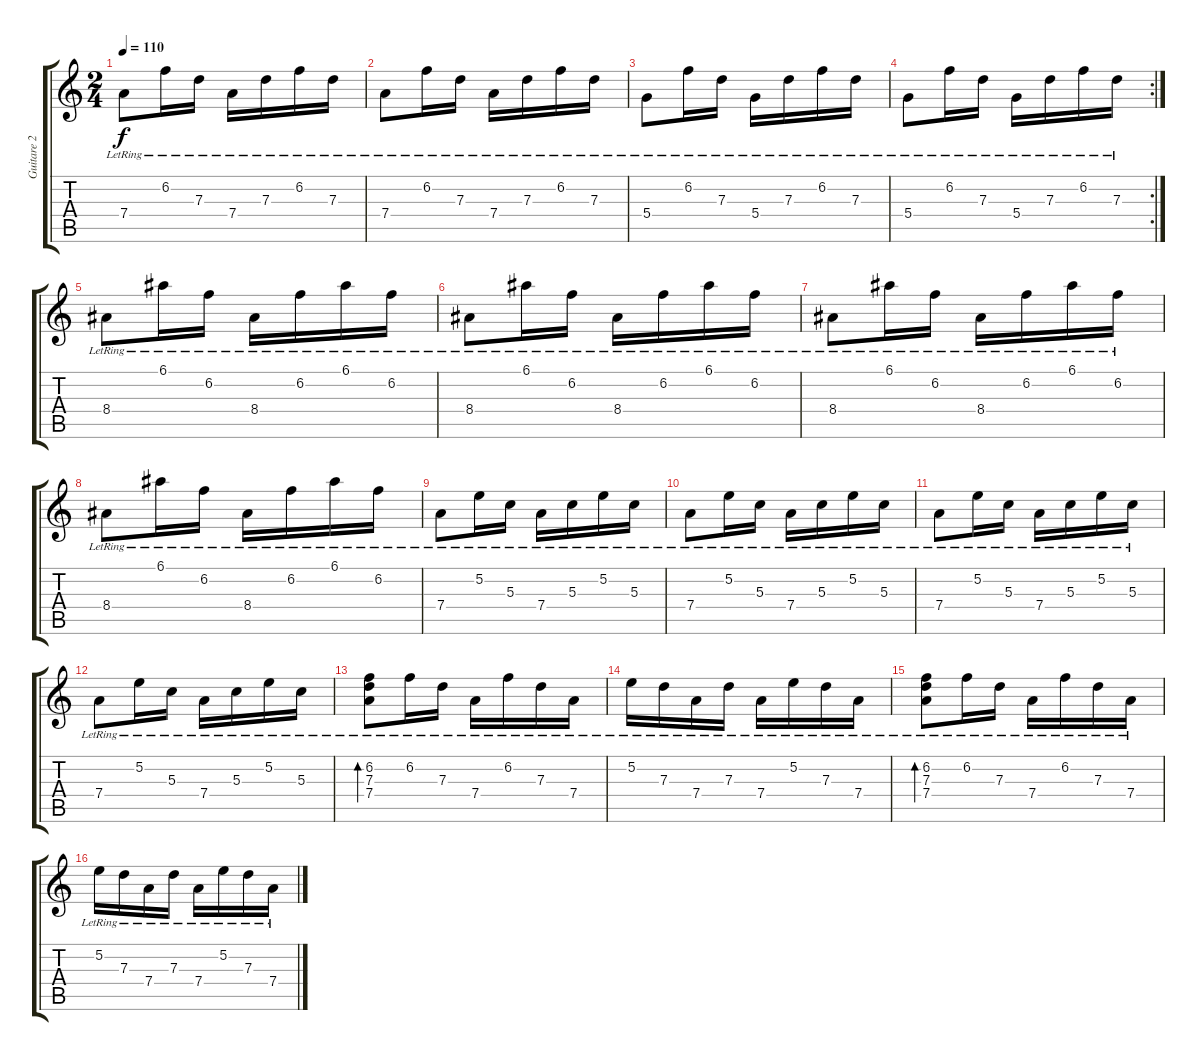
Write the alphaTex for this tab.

\track ("Guitare 2" "Guitare 2") {instrument acousticguitarsteel}
\staff {score tabs}
\tuning (E4 B3 G3 D3 A2 E2) {hide}
\ts (2 4)
\tempo 110
\clef g2
\ks c
7.4{lr}.8{dy f} 6.2{lr}.16 7.3{lr}.16 7.4{lr}.16 7.3{lr}.16 6.2{lr}.16 7.3{lr}.16 |
7.4{lr}.8 6.2{lr}.16 7.3{lr}.16 7.4{lr}.16 7.3{lr}.16 6.2{lr}.16 7.3{lr}.16 |
5.4{lr}.8 6.2{lr}.16 7.3{lr}.16 5.4{lr}.16 7.3{lr}.16 6.2{lr}.16 7.3{lr}.16 |
\rc 2
5.4{lr}.8 6.2{lr}.16 7.3{lr}.16 5.4{lr}.16 7.3{lr}.16 6.2{lr}.16 7.3{lr}.16 |
8.4{lr}.8 6.1{lr}.16 6.2{lr}.16 8.4{lr}.16 6.2{lr}.16 6.1{lr}.16 6.2{lr}.16 |
8.4{lr}.8 6.1{lr}.16 6.2{lr}.16 8.4{lr}.16 6.2{lr}.16 6.1{lr}.16 6.2{lr}.16 |
8.4{lr}.8 6.1{lr}.16 6.2{lr}.16 8.4{lr}.16 6.2{lr}.16 6.1{lr}.16 6.2{lr}.16 |
8.4{lr}.8 6.1{lr}.16 6.2{lr}.16 8.4{lr}.16 6.2{lr}.16 6.1{lr}.16 6.2{lr}.16 |
7.4{lr}.8 5.2{lr}.16 5.3{lr}.16 7.4{lr}.16 5.3{lr}.16 5.2{lr}.16 5.3{lr}.16 |
7.4{lr}.8 5.2{lr}.16 5.3{lr}.16 7.4{lr}.16 5.3{lr}.16 5.2{lr}.16 5.3{lr}.16 |
7.4{lr}.8 5.2{lr}.16 5.3{lr}.16 7.4{lr}.16 5.3{lr}.16 5.2{lr}.16 5.3{lr}.16 |
7.4{lr}.8 5.2{lr}.16 5.3{lr}.16 7.4{lr}.16 5.3{lr}.16 5.2{lr}.16 5.3{lr}.16 |
(6.2{lr} 7.3{lr} 7.4{lr}).8{bd 60} 6.2{lr}.16 7.3{lr}.16 7.4{lr}.16 6.2{lr}.16 7.3{lr}.16 7.4{lr}.16 |
5.2{lr}.16 7.3{lr}.16 7.4{lr}.16 7.3{lr}.16 7.4{lr}.16 5.2{lr}.16 7.3{lr}.16 7.4{lr}.16 |
(6.2{lr} 7.3{lr} 7.4{lr}).8{bd 60} 6.2{lr}.16 7.3{lr}.16 7.4{lr}.16 6.2{lr}.16 7.3{lr}.16 7.4{lr}.16 |
5.2{lr}.16 7.3{lr}.16 7.4{lr}.16 7.3{lr}.16 7.4{lr}.16 5.2{lr}.16 7.3{lr}.16 7.4{lr}.16
